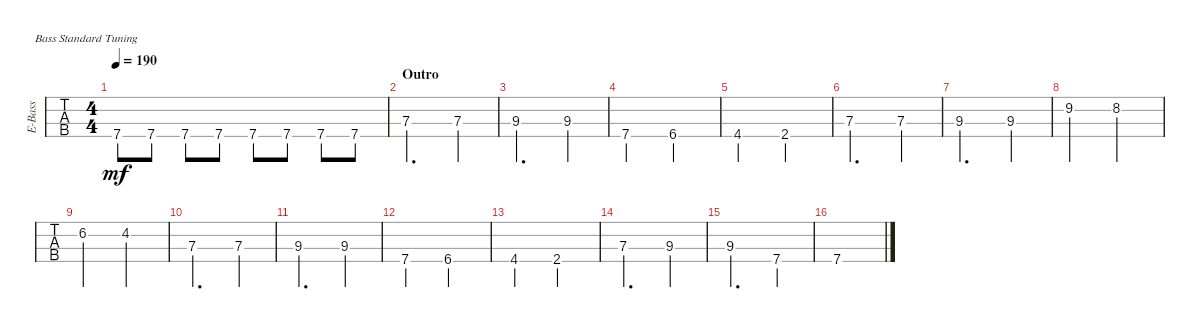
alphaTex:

\defaultSystemsLayout 4
\bracketExtendMode groupsimilarinstruments
\otherSystemsTrackNameOrientation horizontal
\track ("Akshay" "E-Bass") {instrument electricbassfinger}
\staff {tabs}
\tuning (G2 D2 A1 E1)
\ts (4 4)
\tempo 190
\clef f4
\ks c
7.4.8{dy mf} 7.4.8 7.4.8 7.4.8 7.4.8 7.4.8 7.4.8 7.4.8 |
\section ("" "Outro")
7.3.2{d} 7.3.4 |
9.3{acc #}.2{d} 9.3{acc #}.4 |
7.4.2 6.4{acc #}.2 |
4.4{acc #}.2 2.4{acc #}.2 |
7.3.2{d} 7.3.4 |
9.3{acc #}.2{d} 9.3{acc #}.4 |
9.2.2 8.2{acc #}.2 |
6.2{acc #}.2 4.2{acc #}.2 |
7.3.2{d} 7.3.4 |
9.3{acc #}.2{d} 9.3{acc #}.4 |
7.4.2 6.4{acc #}.2 |
4.4{acc #}.2 2.4{acc #}.2 |
7.3.2{d} 9.3{acc #}.4 |
9.3{acc #}.2{d} 7.4.4 |
7.4.1
